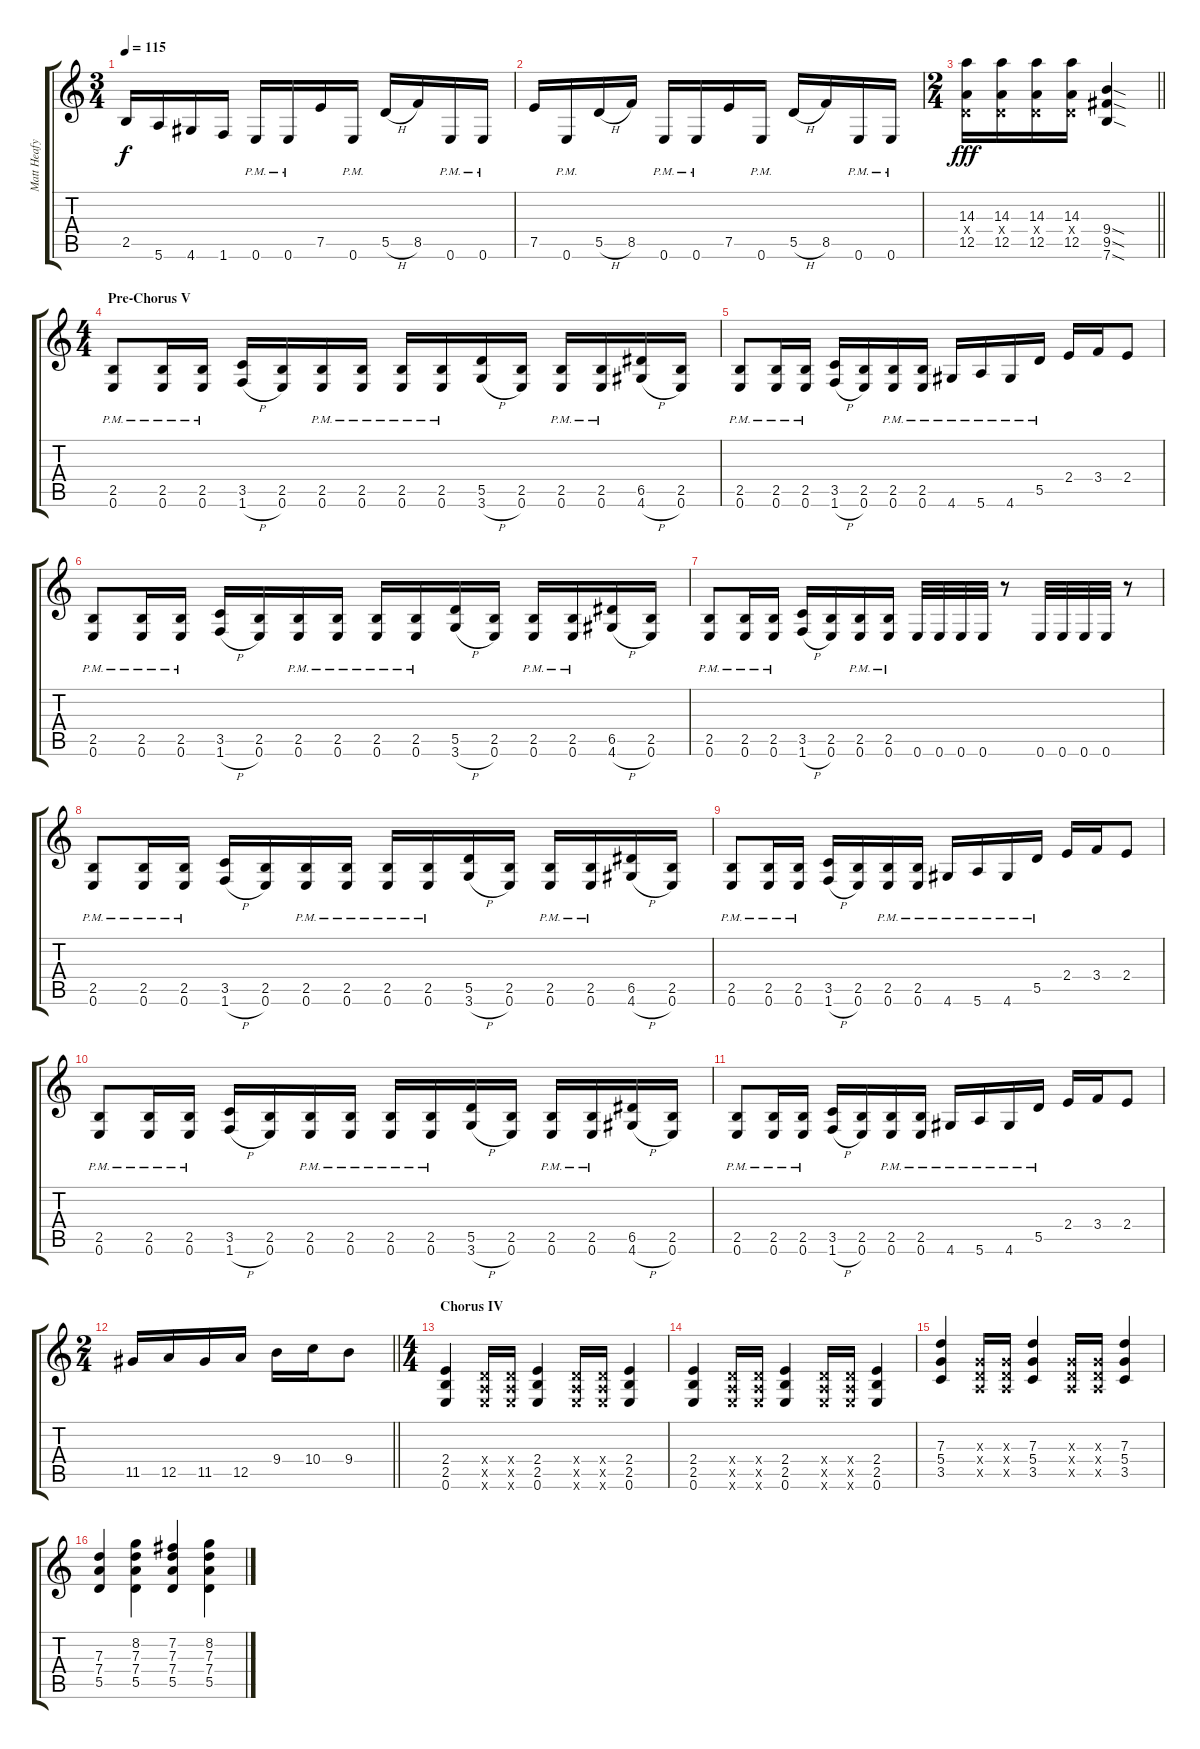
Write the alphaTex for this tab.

\track ("Matt Heafy" "Matt Heafy") {instrument distortionguitar}
\staff {score tabs}
\tuning (E4 B3 G3 D3 A2 E2) {hide}
\ts (3 4)
\tempo 115
\clef g2
\ks c
2.5.16{dy f} 5.6.16 4.6.16 1.6.16 0.6{pm}.16 0.6{pm}.16 7.5.16 0.6{pm}.16 5.5{h}.16 8.5.16 0.6{pm}.16 0.6{pm}.16 |
7.5.16 0.6{pm}.16 5.5{h}.16 8.5.16 0.6{pm}.16 0.6{pm}.16 7.5.16 0.6{pm}.16 5.5{h}.16 8.5.16 0.6{pm}.16 0.6{pm}.16 |
\ts (2 4)
\barLineRight lightlight
(14.3 0.4{x} 12.5).16{dy fff} (14.3 0.4{x} 12.5).16 (14.3 0.4{x} 12.5).16 (14.3 0.4{x} 12.5).16 (9.4{sod} 9.5{sod} 7.6{sod}).4 |
\ts (4 4)
\section ("" "Pre-Chorus V")
(2.5{pm} 0.6{pm}).8 (2.5{pm} 0.6{pm}).16 (2.5{pm} 0.6{pm}).16 (3.5 1.6{h}).16 (2.5 0.6).16 (2.5{pm} 0.6{pm}).16 (2.5{pm} 0.6{pm}).16 (2.5{pm} 0.6{pm}).16 (2.5{pm} 0.6{pm}).16 (5.5 3.6{h}).16 (2.5 0.6).16 (2.5{pm} 0.6{pm}).16 (2.5{pm} 0.6{pm}).16 (6.5 4.6{h}).16 (2.5 0.6).16 |
(2.5{pm} 0.6{pm}).8 (2.5{pm} 0.6{pm}).16 (2.5{pm} 0.6{pm}).16 (3.5 1.6{h}).16 (2.5 0.6).16 (2.5{pm} 0.6{pm}).16 (2.5{pm} 0.6{pm}).16 4.6{pm}.16 5.6{pm}.16 4.6{pm}.16 5.5{pm}.16 2.4.16 3.4.16 2.4.8 |
(2.5{pm} 0.6{pm}).8 (2.5{pm} 0.6{pm}).16 (2.5{pm} 0.6{pm}).16 (3.5 1.6{h}).16 (2.5 0.6).16 (2.5{pm} 0.6{pm}).16 (2.5{pm} 0.6{pm}).16 (2.5{pm} 0.6{pm}).16 (2.5{pm} 0.6{pm}).16 (5.5 3.6{h}).16 (2.5 0.6).16 (2.5{pm} 0.6{pm}).16 (2.5{pm} 0.6{pm}).16 (6.5 4.6{h}).16 (2.5 0.6).16 |
(2.5{pm} 0.6{pm}).8 (2.5{pm} 0.6{pm}).16 (2.5{pm} 0.6{pm}).16 (3.5 1.6{h}).16 (2.5 0.6).16 (2.5{pm} 0.6{pm}).16 (2.5{pm} 0.6{pm}).16 0.6.32 0.6.32 0.6.32 0.6.32 r.8 0.6.32 0.6.32 0.6.32 0.6.32 r.8 |
(2.5{pm} 0.6{pm}).8 (2.5{pm} 0.6{pm}).16 (2.5{pm} 0.6{pm}).16 (3.5 1.6{h}).16 (2.5 0.6).16 (2.5{pm} 0.6{pm}).16 (2.5{pm} 0.6{pm}).16 (2.5{pm} 0.6{pm}).16 (2.5{pm} 0.6{pm}).16 (5.5 3.6{h}).16 (2.5 0.6).16 (2.5{pm} 0.6{pm}).16 (2.5{pm} 0.6{pm}).16 (6.5 4.6{h}).16 (2.5 0.6).16 |
(2.5{pm} 0.6{pm}).8 (2.5{pm} 0.6{pm}).16 (2.5{pm} 0.6{pm}).16 (3.5 1.6{h}).16 (2.5 0.6).16 (2.5{pm} 0.6{pm}).16 (2.5{pm} 0.6{pm}).16 4.6{pm}.16 5.6{pm}.16 4.6{pm}.16 5.5{pm}.16 2.4.16 3.4.16 2.4.8 |
(2.5{pm} 0.6{pm}).8 (2.5{pm} 0.6{pm}).16 (2.5{pm} 0.6{pm}).16 (3.5 1.6{h}).16 (2.5 0.6).16 (2.5{pm} 0.6{pm}).16 (2.5{pm} 0.6{pm}).16 (2.5{pm} 0.6{pm}).16 (2.5{pm} 0.6{pm}).16 (5.5 3.6{h}).16 (2.5 0.6).16 (2.5{pm} 0.6{pm}).16 (2.5{pm} 0.6{pm}).16 (6.5 4.6{h}).16 (2.5 0.6).16 |
(2.5{pm} 0.6{pm}).8 (2.5{pm} 0.6{pm}).16 (2.5{pm} 0.6{pm}).16 (3.5 1.6{h}).16 (2.5 0.6).16 (2.5{pm} 0.6{pm}).16 (2.5{pm} 0.6{pm}).16 4.6{pm}.16 5.6{pm}.16 4.6{pm}.16 5.5{pm}.16 2.4.16 3.4.16 2.4.8 |
\ts (2 4)
\barLineRight lightlight
11.5.16 12.5.16 11.5.16 12.5.16 9.4.16 10.4.16 9.4.8 |
\ts (4 4)
\section ("" "Chorus IV")
(2.4 2.5 0.6).4 (0.4{x} 0.5{x} 0.6{x}).16 (0.4{x} 0.5{x} 0.6{x}).16 (2.4 2.5 0.6).4 (0.4{x} 0.5{x} 0.6{x}).16 (0.4{x} 0.5{x} 0.6{x}).16 (2.4 2.5 0.6).4 |
(2.4 2.5 0.6).4 (0.4{x} 0.5{x} 0.6{x}).16 (0.4{x} 0.5{x} 0.6{x}).16 (2.4 2.5 0.6).4 (0.4{x} 0.5{x} 0.6{x}).16 (0.4{x} 0.5{x} 0.6{x}).16 (2.4 2.5 0.6).4 |
(7.3 5.4 3.5).4 (0.3{x} 0.4{x} 0.5{x}).16 (0.3{x} 0.4{x} 0.5{x}).16 (7.3 5.4 3.5).4 (0.3{x} 0.4{x} 0.5{x}).16 (0.3{x} 0.4{x} 0.5{x}).16 (7.3 5.4 3.5).4 |
(7.3 7.4 5.5).4 (8.2 7.3 7.4 5.5).4 (7.2 7.3 7.4 5.5).4 (8.2 7.3 7.4 5.5).4
